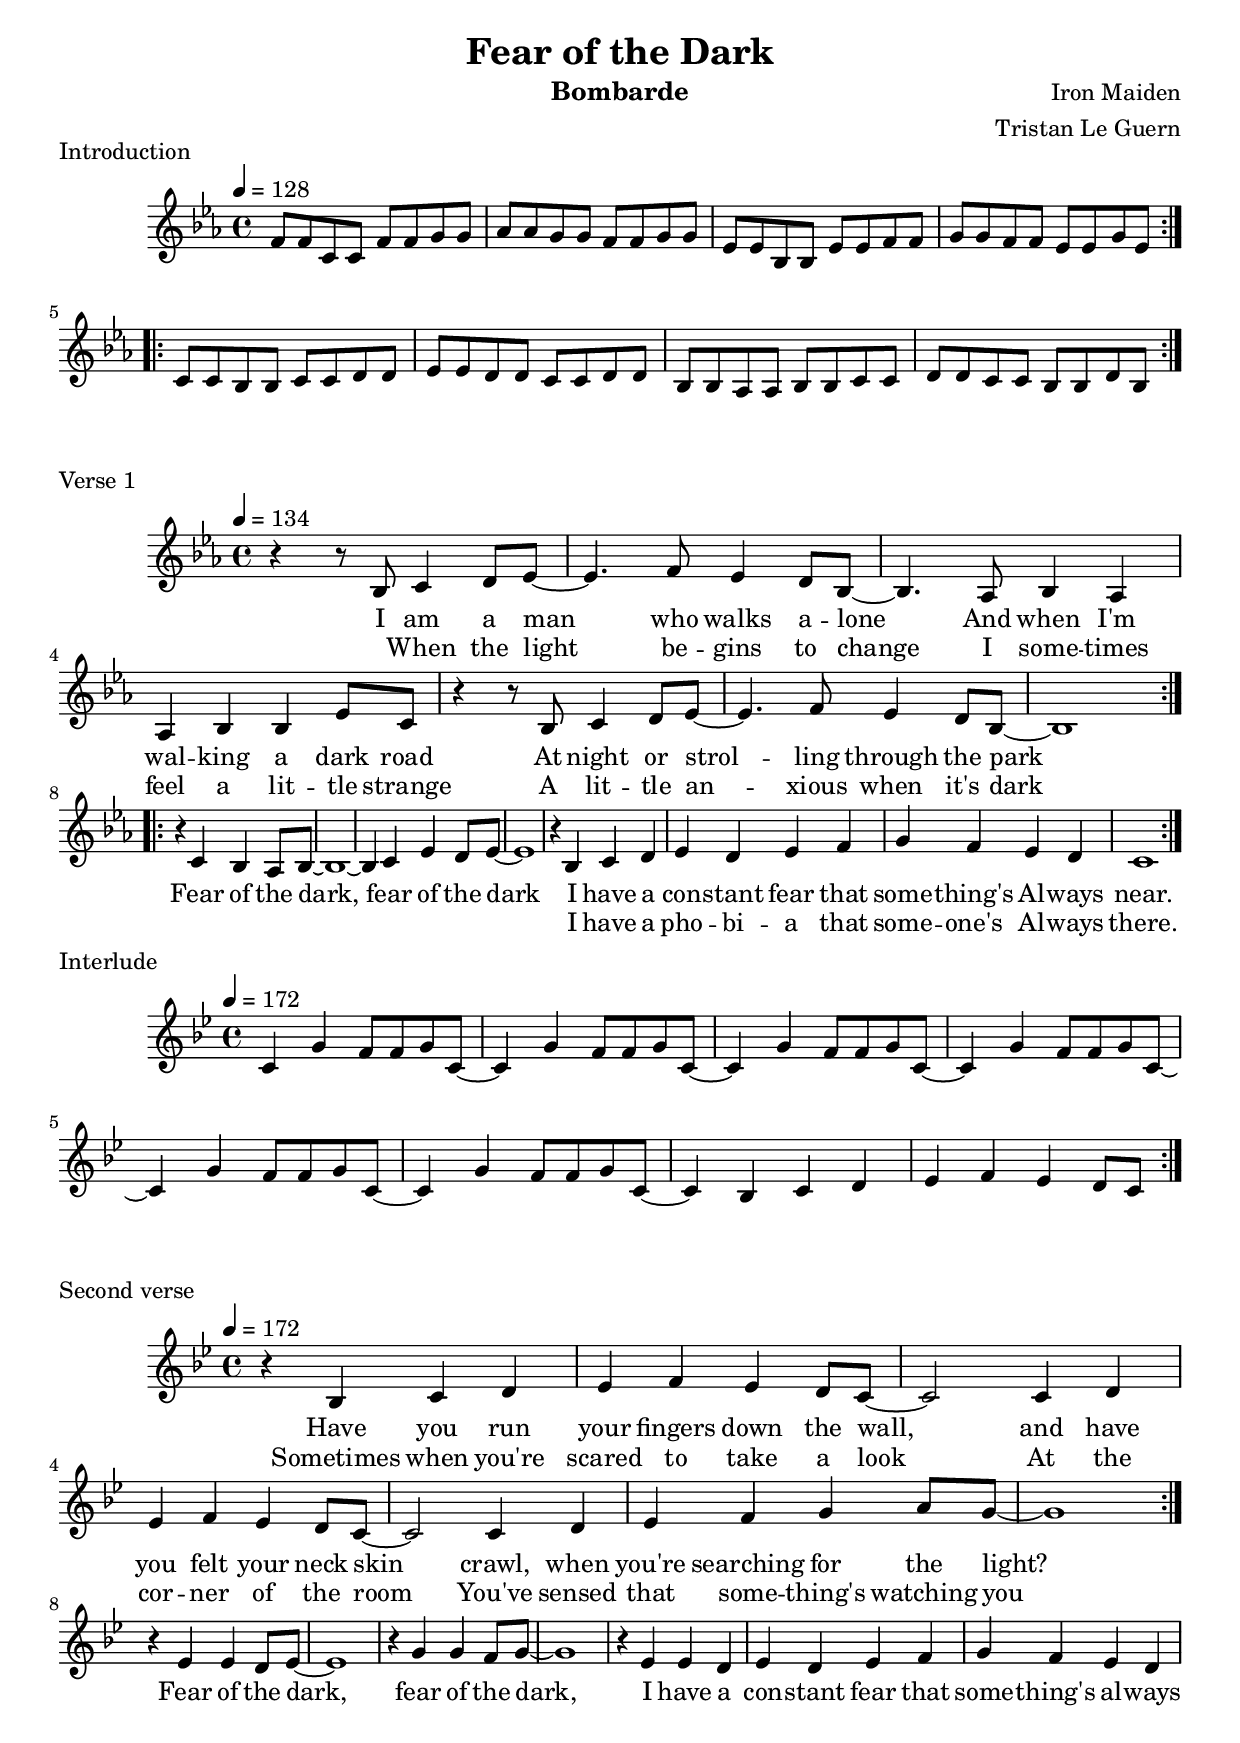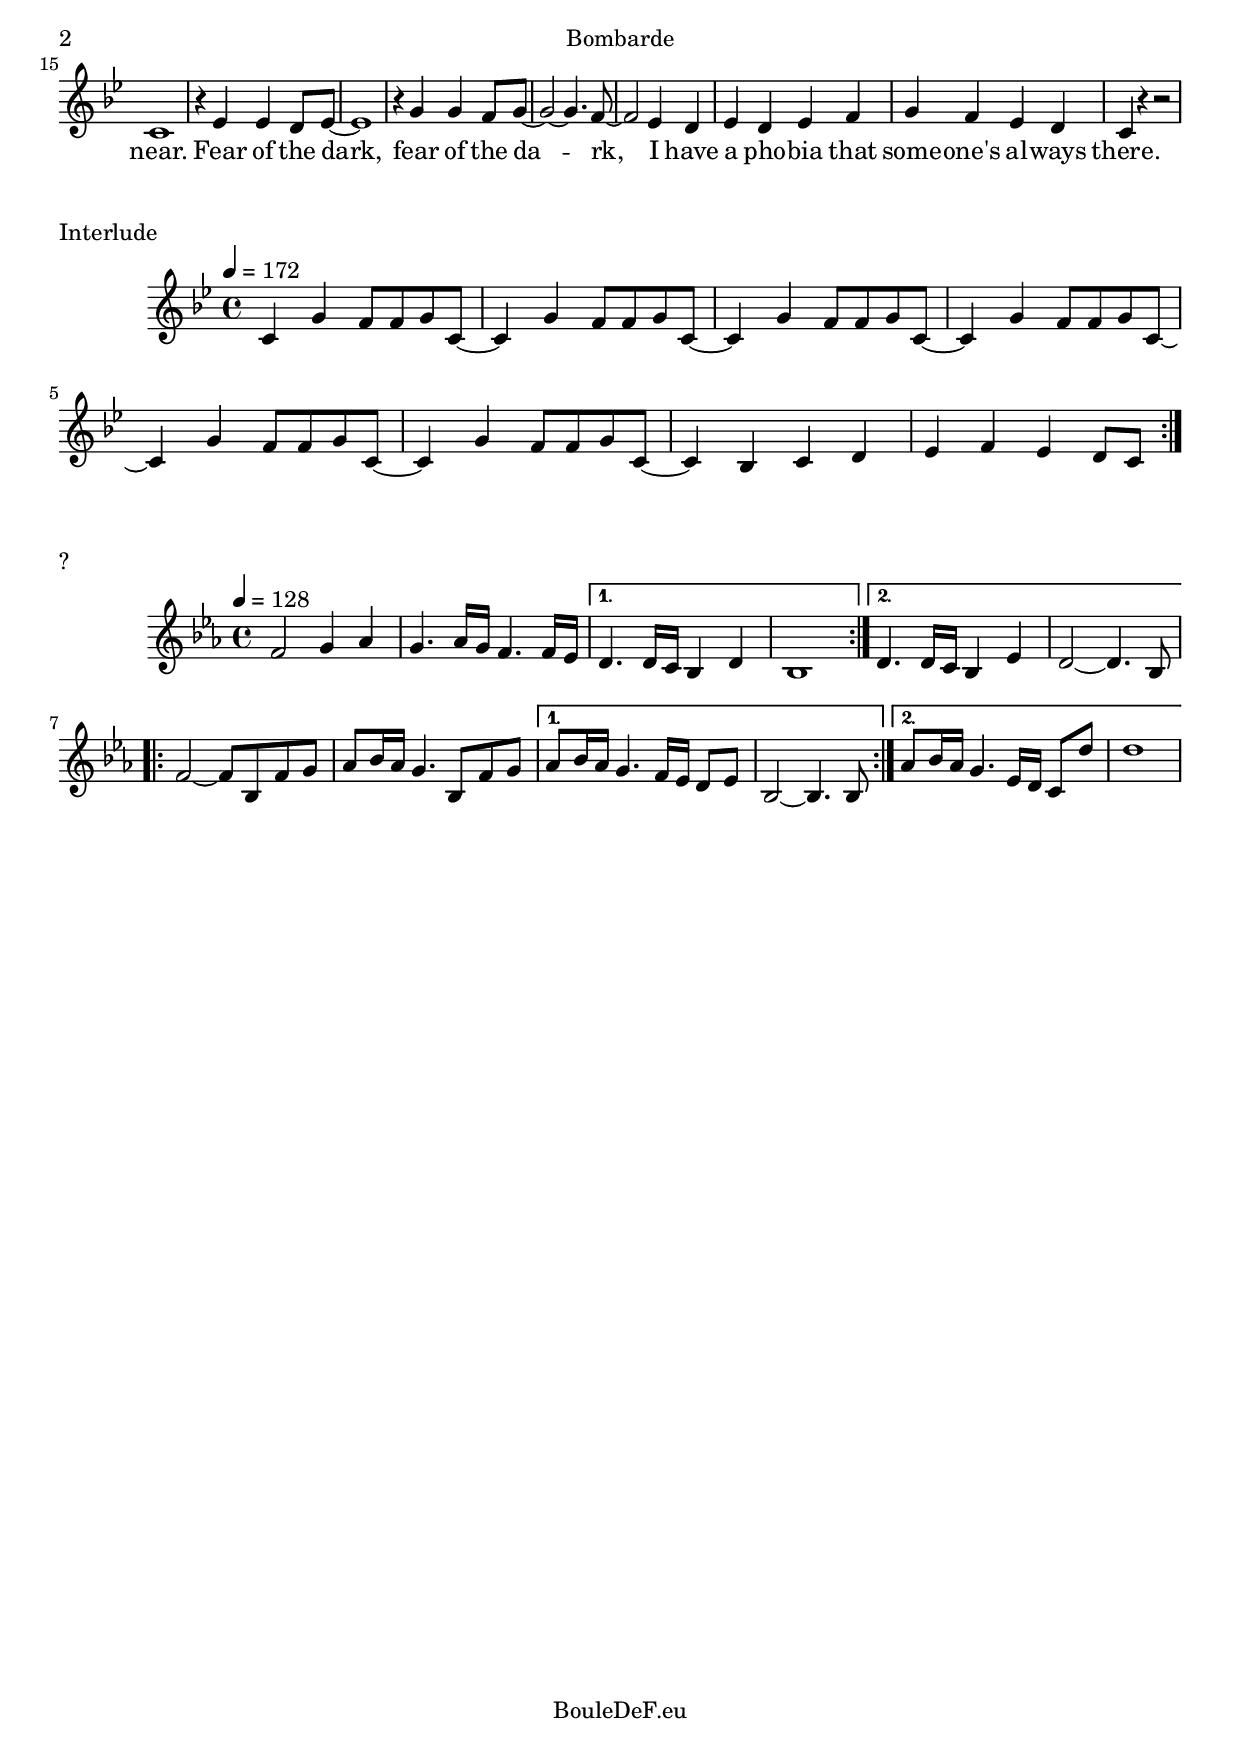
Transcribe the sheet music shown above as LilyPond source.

\version "2.16.2"
\include "italiano.ly"

\header {
	title = "Fear of the Dark"
	composer = "Iron Maiden"
	arranger = "Tristan Le Guern"
	instrument = "Bombarde"
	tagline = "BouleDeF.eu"
}

\score {
	\new Staff \relative sib {
		\clef treble
		\key mib \major
		\time 4/4
		\tempo 4 = 128

		\repeat volta 2 {
			| fa'8 fa do do fa fa sol sol
			| lab lab sol sol fa fa sol sol
			| mib mib sib sib mib mib fa fa
			| sol sol fa fa mib mib sol mib
		}

		\repeat volta 2 {
			| do do sib sib do do re re
			| mib mib re re do do re re
			| sib sib lab lab sib sib do do
			| re re do do sib sib re sib
		}
	}
	\header {
		piece = "Introduction"
	}
}

\score {
	\new Staff \relative sib {
		\clef treble
		\key mib \major
		\time 4/4
		\tempo 4 = 134

		\repeat volta 2 {
			| r4 r8 sib8 do4 re8 mib~
			| mib4. fa8 mib4 re8 sib~
			| sib4. lab8 sib4 lab
			| lab sib sib mib8 do
			| r4 r8 sib8 do4 re8 mib~
			| mib4. fa8 mib4 re8 sib~
			| sib1 \break
		}

		\repeat volta 2 {
			| r4 do sib lab8 sib~
			| sib1~
			| sib4 do mib re8 mib~ 
			| mib1
			| r4 sib do re
			| mib re mib fa
			| sol fa mib re
			| do1
		}
	}
	\addlyrics {
		I am a man who walks a -- lone
		And when I'm wal -- king a dark road
		At night or strol -- ling through the park

		Fear of the dark, fear of the dark
		I have a con -- stant fear that some -- thing's
		Al -- ways near.
	}
	\addlyrics {
		\skip 1 When the light be -- gins to change
		I some -- times feel a lit -- tle strange
		A lit -- tle an -- xious when it's dark

		\repeat unfold 8 { \skip 1 }
		I have a pho -- bi -- a that some -- one's
		Al -- ways there.
	}
	\header {
		piece = "Verse 1"
	}
}

interlude = \relative sib {
	\repeat volta 2 {
		| do4 sol' fa8 fa sol do,~
		| do4 sol' fa8 fa sol do,~
		| do4 sol' fa8 fa sol do,~
		| do4 sol' fa8 fa sol do,~
		| do4 sol' fa8 fa sol do,~
		| do4 sol' fa8 fa sol do,~
		| do4 sib do re
		| mib fa mib re8 do \break
	}
}
\score {
	\new Staff \relative sib {
		\clef treble
		\key sib \major
		\time 4/4
		\tempo 4 = 172

		\interlude
	}
	\header {
		piece = "Interlude"
	}
}

\score {
	\new Staff \relative sib {
		\clef treble
		\key sib \major
		\time 4/4
		\tempo 4 = 172

		\repeat volta 2 {
			| r4 sib do re
			| mib fa mib re8 do~
			| do2 do4 re
			| mib fa mib re8 do~
			| do2 do4 re
			| mib fa sol la8 sol~
			| sol1 \break
		}

		| r4 mib mib re8 mib~
		| mib1
		| r4 sol sol fa8 sol~
		| sol1
		| r4 mib mib re
		| mib re mib fa
		| sol fa mib re
		| do1
		| r4 mib mib re8 mib~
		| mib1
		| r4 sol sol fa8 sol~
		| sol2~ sol4. fa8~
		| fa2 mib4 re
		| mib re mib fa
		| sol fa mib re
		| do r4 r2 \break
	}
	\addlyrics {
		Have you run your fingers down the wall,
		and have you felt your neck skin crawl,
		when you're searching for the light?

		Fear of the dark, fear of the dark,
		I have a con -- stant fear that some -- thing's
		al -- ways near.
		Fear of the dark, fear of the da -- rk,
		I have a pho -- bia that some -- one's
		al -- ways there.
	}
	\addlyrics {
		Sometimes when you're scared to take a look
		At the cor -- ner of the room
		You've sensed that some -- thing's watching you
	}
	\header {
		piece = "Second verse"
	}
}

\score {
	\new Staff \relative sib {
		\clef treble
		\key sib \major
		\time 4/4
		\tempo 4 = 172

		\interlude
	}
	\header {
		piece = "Interlude"
	}
}

\score {
	\new Staff \relative sib {
		\clef treble
		\key mib \major
		\time 4/4
		\tempo 4 = 128

		\repeat volta 2 {
			| fa'2 sol4 lab
			| sol4. lab16 sol fa4. fa16 mib
		}
		\alternative {
			{| re4. re16 do sib4 re4
			 | sib1}
			{| re4. re16 do sib4 mib4
			 | re2~ re4. sib8}
		}
		\break

		\repeat volta 2 {
			| fa'2~ fa8 sib, fa' sol
			| lab sib16 lab sol4. sib,8 fa' sol
		}
		\alternative {
			{| lab sib16 lab sol4. fa16 mib re8 mib
			 | sib2~ sib4. sib8}
			{| lab' sib16 lab sol4. mib16 re do8 re'
			 | re1}
		}
	}
	\header {
		piece = "?"
	}
}
